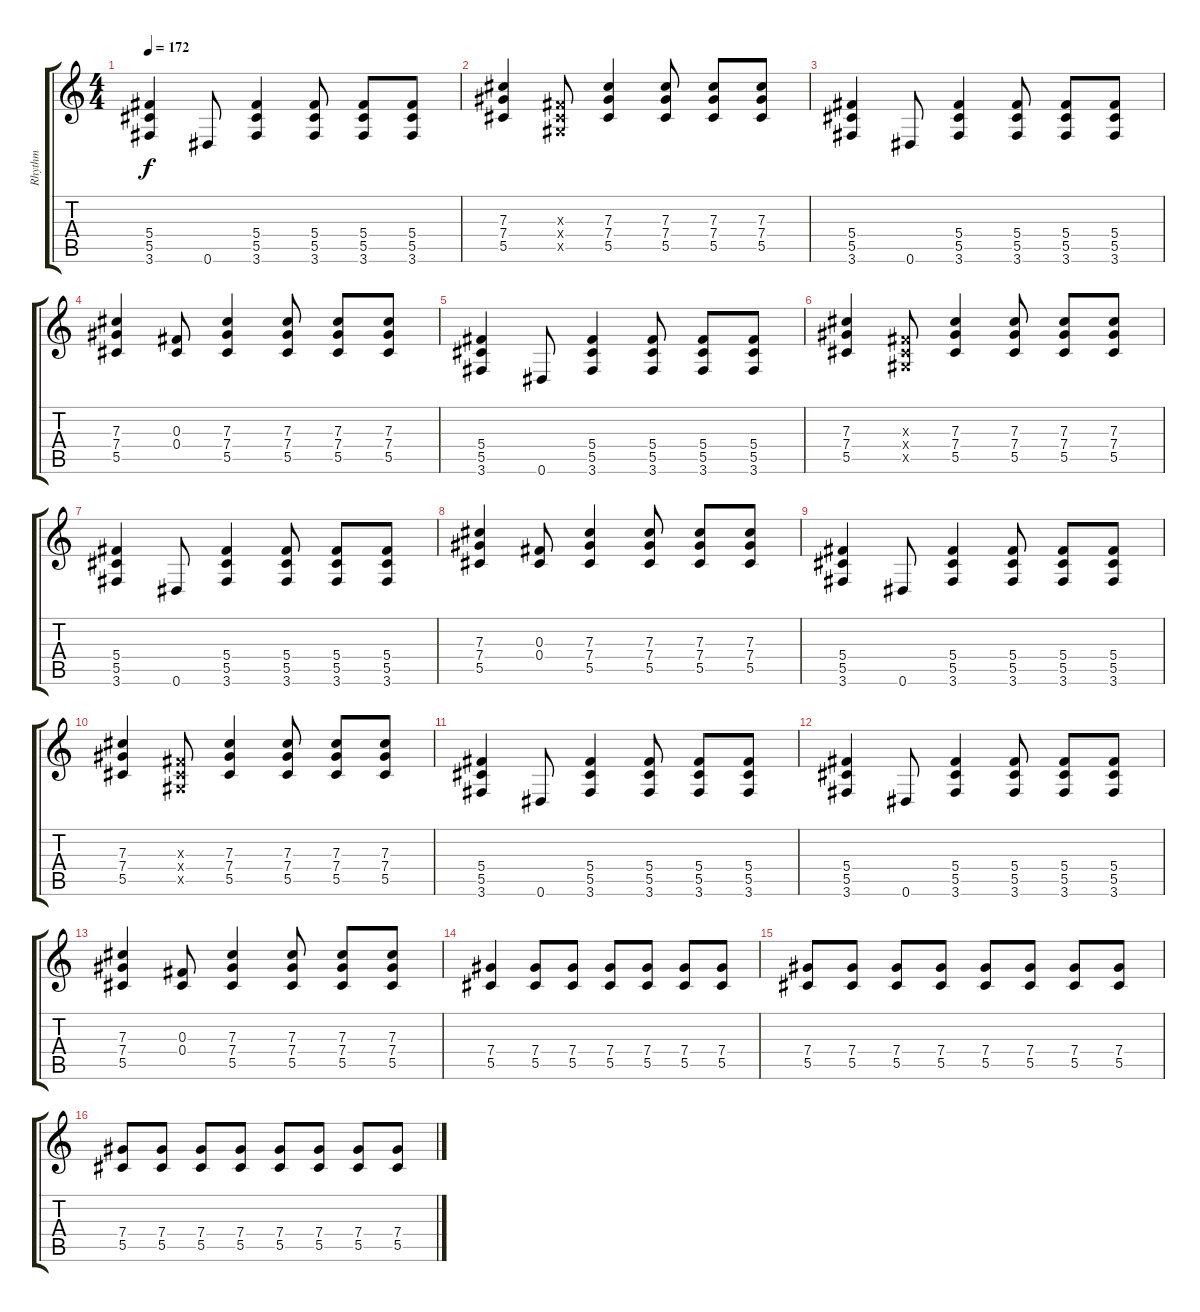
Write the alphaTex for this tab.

\track ("Rhythm" "Rhythm") {instrument distortionguitar}
\staff {score tabs}
\tuning (Eb4 Bb3 Gb3 Db3 Ab2 Eb2) {hide}
\ts (4 4)
\tempo 172
\clef g2
\ks c
(5.4 5.5 3.6).4{dy f} 0.6.8 (5.4 5.5 3.6).4 (5.4 5.5 3.6).8 (5.4 5.5 3.6).8 (5.4 5.5 3.6).8 |
(7.3 7.4 5.5).4 (0.3{x} 0.4{x} 0.5{x}).8 (7.3 7.4 5.5).4 (7.3 7.4 5.5).8 (7.3 7.4 5.5).8 (7.3 7.4 5.5).8 |
(5.4 5.5 3.6).4 0.6.8 (5.4 5.5 3.6).4 (5.4 5.5 3.6).8 (5.4 5.5 3.6).8 (5.4 5.5 3.6).8 |
(7.3 7.4 5.5).4 (0.3 0.4).8 (7.3 7.4 5.5).4 (7.3 7.4 5.5).8 (7.3 7.4 5.5).8 (7.3 7.4 5.5).8 |
(5.4 5.5 3.6).4 0.6.8 (5.4 5.5 3.6).4 (5.4 5.5 3.6).8 (5.4 5.5 3.6).8 (5.4 5.5 3.6).8 |
(7.3 7.4 5.5).4 (0.3{x} 0.4{x} 0.5{x}).8 (7.3 7.4 5.5).4 (7.3 7.4 5.5).8 (7.3 7.4 5.5).8 (7.3 7.4 5.5).8 |
(5.4 5.5 3.6).4 0.6.8 (5.4 5.5 3.6).4 (5.4 5.5 3.6).8 (5.4 5.5 3.6).8 (5.4 5.5 3.6).8 |
(7.3 7.4 5.5).4 (0.3 0.4).8 (7.3 7.4 5.5).4 (7.3 7.4 5.5).8 (7.3 7.4 5.5).8 (7.3 7.4 5.5).8 |
(5.4 5.5 3.6).4 0.6.8 (5.4 5.5 3.6).4 (5.4 5.5 3.6).8 (5.4 5.5 3.6).8 (5.4 5.5 3.6).8 |
(7.3 7.4 5.5).4 (0.3{x} 0.4{x} 0.5{x}).8 (7.3 7.4 5.5).4 (7.3 7.4 5.5).8 (7.3 7.4 5.5).8 (7.3 7.4 5.5).8 |
(5.4 5.5 3.6).4 0.6.8 (5.4 5.5 3.6).4 (5.4 5.5 3.6).8 (5.4 5.5 3.6).8 (5.4 5.5 3.6).8 |
(5.4 5.5 3.6).4 0.6.8 (5.4 5.5 3.6).4 (5.4 5.5 3.6).8 (5.4 5.5 3.6).8 (5.4 5.5 3.6).8 |
(7.3 7.4 5.5).4 (0.3 0.4).8 (7.3 7.4 5.5).4 (7.3 7.4 5.5).8 (7.3 7.4 5.5).8 (7.3 7.4 5.5).8 |
(7.4 5.5).4 (7.4 5.5).8 (7.4 5.5).8 (7.4 5.5).8 (7.4 5.5).8 (7.4 5.5).8 (7.4 5.5).8 |
(7.4 5.5).8 (7.4 5.5).8 (7.4 5.5).8 (7.4 5.5).8 (7.4 5.5).8 (7.4 5.5).8 (7.4 5.5).8 (7.4 5.5).8 |
(7.4 5.5).8 (7.4 5.5).8 (7.4 5.5).8 (7.4 5.5).8 (7.4 5.5).8 (7.4 5.5).8 (7.4 5.5).8 (7.4 5.5).8
